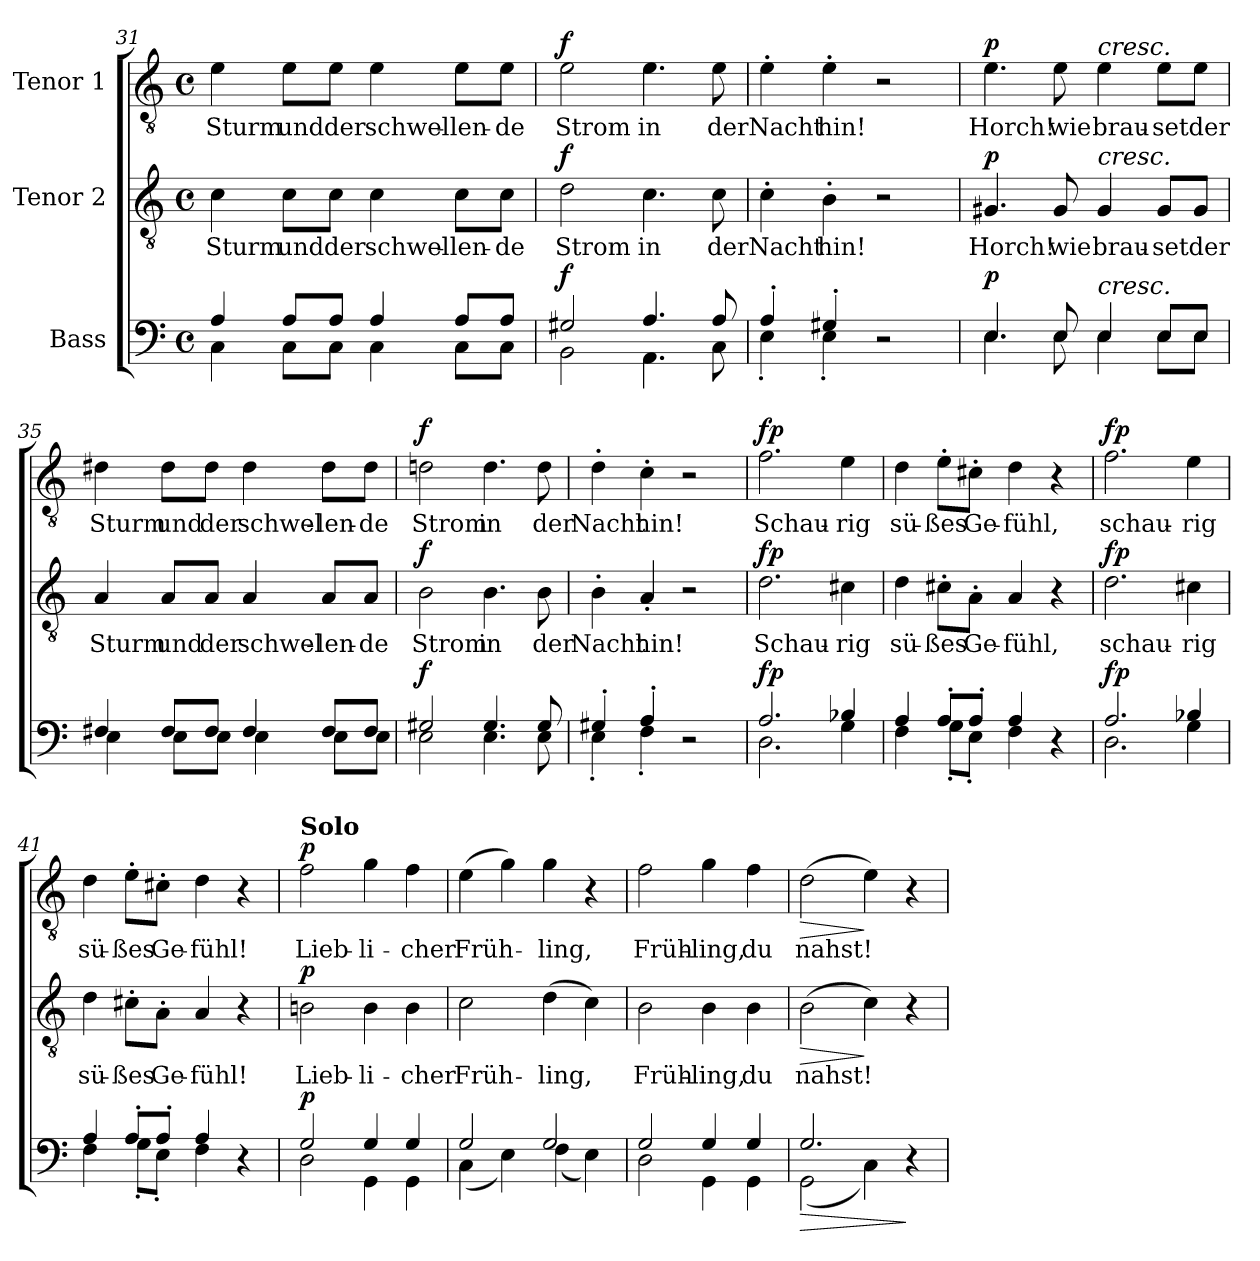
**kern	**dynam	**kern	**text	**dynam	**kern	**text	**dynam
*part3	*part3	*part2	*part2	*part2	*part1	*part1	*part1
*staff3	*staff3	*staff2	*staff2	*staff2	*staff1	*staff1	*staff1
*I"Bass	*	*I"Tenor 2	*	*	*I"Tenor 1	*	*
*clefF4	*	*clefGv2	*	*	*clefGv2	*	*
*k[]	*	*k[]	*	*	*k[]	*	*
*M4/4	*	*M4/4	*	*	*M4/4	*	*
*met(c)	*	*met(c)	*	*	*met(c)	*	*
=31	=31	=31	=31	=31	=31	=31	=31
*^	*	*	*	*	*	*	*
4A/	4C\	.	4c\	Sturm	.	4e\	Sturm	.
8A/L	8C\L	.	8c\L	und	.	8e\L	und	.
8A/J	8C\J	.	8c\J	der	.	8e\J	der	.
4A/	4C\	.	4c\	schwel-	.	4e\	schwel-	.
8A/L	8C\L	.	8c\L	-len-	.	8e\L	-len-	.
8A/J	8C\J	.	8c\J	-de	.	8e\J	-de	.
=32	=32	=32	=32	=32	=32	=32	=32	=32
!	!	!LO:DY:a	!	!	!LO:DY:a	!	!	!LO:DY:a
2G#X/	2BB\	f	2d\	Strom	f	2e\	Strom	f
4.A/	4.AA\	.	4.c\	in	.	4.e\	in	.
8A/	8C\	.	8c\	der	.	8e\	der	.
=33	=33	=33	=33	=33	=33	=33	=33	=33
4A'/	4E'\	.	4c'\	Nacht	.	4e'\	Nacht	.
4G#X'/	4E'\	.	4B'\	hin!	.	4e'\	hin!	.
2r	2ryy	.	2r	.	.	2r	.	.
!!LO:LB:g=z
=34	=34	=34	=34	=34	=34	=34	=34	=34
!	!	!LO:DY:a	!	!	!LO:DY:a	!	!	!LO:DY:a
4.E/	4.E\	p	4.G#X/	Horch!	p	4.e\	Horch!	p
8E/	8E\	.	8G#/	wie	.	8e\	wie	.
!	!	!	!	!	!	!LO:TX:a:i:t=cresc.	!	!
!	!	!	!LO:TX:a:i:t=cresc.	!	!	!	!	!
!LO:TX:a:i:t=cresc.	!	!	!	!	!	!	!	!
4E/	4E\	.	4G#/	brau-	.	4e\	brau-	.
8E/L	8E\L	.	8G#/L	-set	.	8e\L	-set	.
8E/J	8E\J	.	8G#/J	der	.	8e\J	der	.
=35	=35	=35	=35	=35	=35	=35	=35	=35
4F#X/	4E\	.	4A/	Sturm	.	4d#X\	Sturm	.
8F#/L	8E\L	.	8A/L	und	.	8d#\L	und	.
8F#/J	8E\J	.	8A/J	der	.	8d#\J	der	.
4F#/	4E\	.	4A/	schwel-	.	4d#\	schwel-	.
8F#/L	8E\L	.	8A/L	-len-	.	8d#\L	-len-	.
8F#/J	8E\J	.	8A/J	-de	.	8d#\J	-de	.
=36	=36	=36	=36	=36	=36	=36	=36	=36
!	!	!LO:DY:a	!	!	!LO:DY:a	!	!	!LO:DY:a
2G#X/	2E\	f	2B\	Strom	f	2dn\	Strom	f
4.G#/	4.E\	.	4.B\	in	.	4.d\	in	.
8G#/	8E\	.	8B\	der	.	8d\	der	.
=37	=37	=37	=37	=37	=37	=37	=37	=37
4G#X'/	4E'\	.	4B'\	Nacht	.	4d'\	Nacht	.
4A'/	4F'\	.	4A'/	hin!	.	4c'\	hin!	.
2r	2ryy	.	2r	.	.	2r	.	.
!!LO:LB:g=z
=38	=38	=38	=38	=38	=38	=38	=38	=38
!	!	!LO:DY:a	!	!	!LO:DY:a	!	!	!LO:DY:a
2.A/	2.D\	fp	2.d\	Schau-	fp	2.f\	Schau-	fp
4B-X/	4G\	.	4c#X\	-rig	.	4e\	-rig	.
=39	=39	=39	=39	=39	=39	=39	=39	=39
4A/	4F\	.	4d\	sü-	.	4d\	sü-	.
8A'/L	8G'\L	.	8c#X'\L	-ßes	.	8e'\L	-ßes	.
8A'/J	8E'\J	.	8A'\J	Ge-	.	8c#X'\J	Ge-	.
4A/	4F\	.	4A/	-fühl,	.	4d\	-fühl,	.
4r	4ryy	.	4r	.	.	4r	.	.
=40	=40	=40	=40	=40	=40	=40	=40	=40
!	!	!LO:DY:a	!	!	!LO:DY:a	!	!	!LO:DY:a
2.A/	2.D\	fp	2.d\	schau-	fp	2.f\	schau-	fp
4B-X/	4G\	.	4c#X\	-rig	.	4e\	-rig	.
=41	=41	=41	=41	=41	=41	=41	=41	=41
4A/	4F\	.	4d\	sü-	.	4d\	sü-	.
8A'/L	8G'\L	.	8c#X'\L	-ßes	.	8e'\L	-ßes	.
8A'/J	8E'\J	.	8A'\J	Ge-	.	8c#X'\J	Ge-	.
4A/	4F\	.	4A/	-fühl!	.	4d\	-fühl!	.
4r	4ryy	.	4r	.	.	4r	.	.
!!LO:LB:g=z
=42	=42	=42	=42	=42	=42	=42	=42	=42
!	!	!	!	!	!	!LO:TX:a:B:t=Solo	!	!
!	!	!LO:DY:a	!	!	!LO:DY:a	!	!	!LO:DY:a
2G/	2D\	p	2Bn\	Lieb-	p	2f\	Lieb-	p
4G/	4GG\	.	4B\	-li-	.	4g\	-li-	.
4G/	4GG\	.	4B\	-cher	.	4f\	-cher	.
=43	=43	=43	=43	=43	=43	=43	=43	=43
2G/	(4C\	.	2c\	Früh-	.	(4e\	Früh-	.
.	4E\)	.	.	.	.	4g\)	.	.
2G/	(4F\	.	(4d\	-ling,	.	4g\	-ling,	.
.	4E\)	.	4c\)	.	.	4r	.	.
=44	=44	=44	=44	=44	=44	=44	=44	=44
2G/	2D\	.	2B\	Früh-	.	2f\	Früh-	.
4G/	4GG\	.	4B\	-ling,	.	4g\	-ling,	.
4G/	4GG\	.	4B\	du	.	4f\	du	.
=45	=45	=45	=45	=45	=45	=45	=45	=45
!	!	!LO:HP:b	!	!	!LO:HP:b	!	!	!LO:HP:b
2.G/	(2GG\	>	(2B\	nahst!	>	(2d\	nahst!	>
.	4C\)	.	4c\)	.	]	4e\)	.	]
4r	4ryy	]	4r	.	.	4r	.	.
*v	*v	*	*	*	*	*	*	*
=	=	=	=	=	=	=	=
*-	*-	*-	*-	*-	*-	*-	*-
